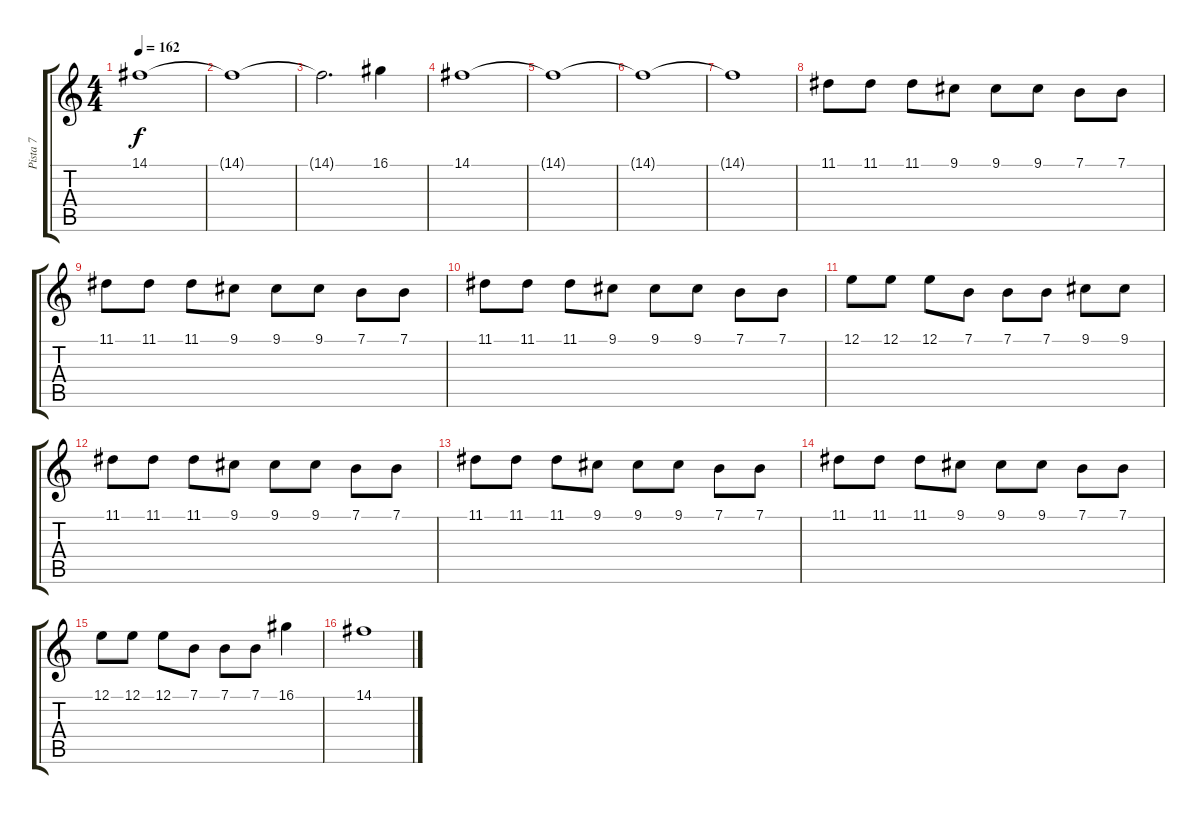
\track ("Pista 7" "Pista 7") {instrument lead2sawtooth}
\staff {score tabs}
\tuning (E4 B3 G3 D3 A2 E2) {hide}
\ts (4 4)
\tempo 162
\clef g2
\ks c
14.1{t}.1{dy f} |
14.1{t}.1 |
14.1{t}.2{d} 16.1.4 |
14.1.1 |
14.1{t}.1 |
14.1{t}.1 |
14.1{t}.1 |
11.1.8 11.1.8 11.1.8 9.1.8 9.1.8 9.1.8 7.1.8 7.1.8 |
11.1.8 11.1.8 11.1.8 9.1.8 9.1.8 9.1.8 7.1.8 7.1.8 |
11.1.8 11.1.8 11.1.8 9.1.8 9.1.8 9.1.8 7.1.8 7.1.8 |
12.1.8 12.1.8 12.1.8 7.1.8 7.1.8 7.1.8 9.1.8 9.1.8 |
11.1.8 11.1.8 11.1.8 9.1.8 9.1.8 9.1.8 7.1.8 7.1.8 |
11.1.8 11.1.8 11.1.8 9.1.8 9.1.8 9.1.8 7.1.8 7.1.8 |
11.1.8 11.1.8 11.1.8 9.1.8 9.1.8 9.1.8 7.1.8 7.1.8 |
12.1.8 12.1.8 12.1.8 7.1.8 7.1.8 7.1.8 16.1.4 |
14.1.1
